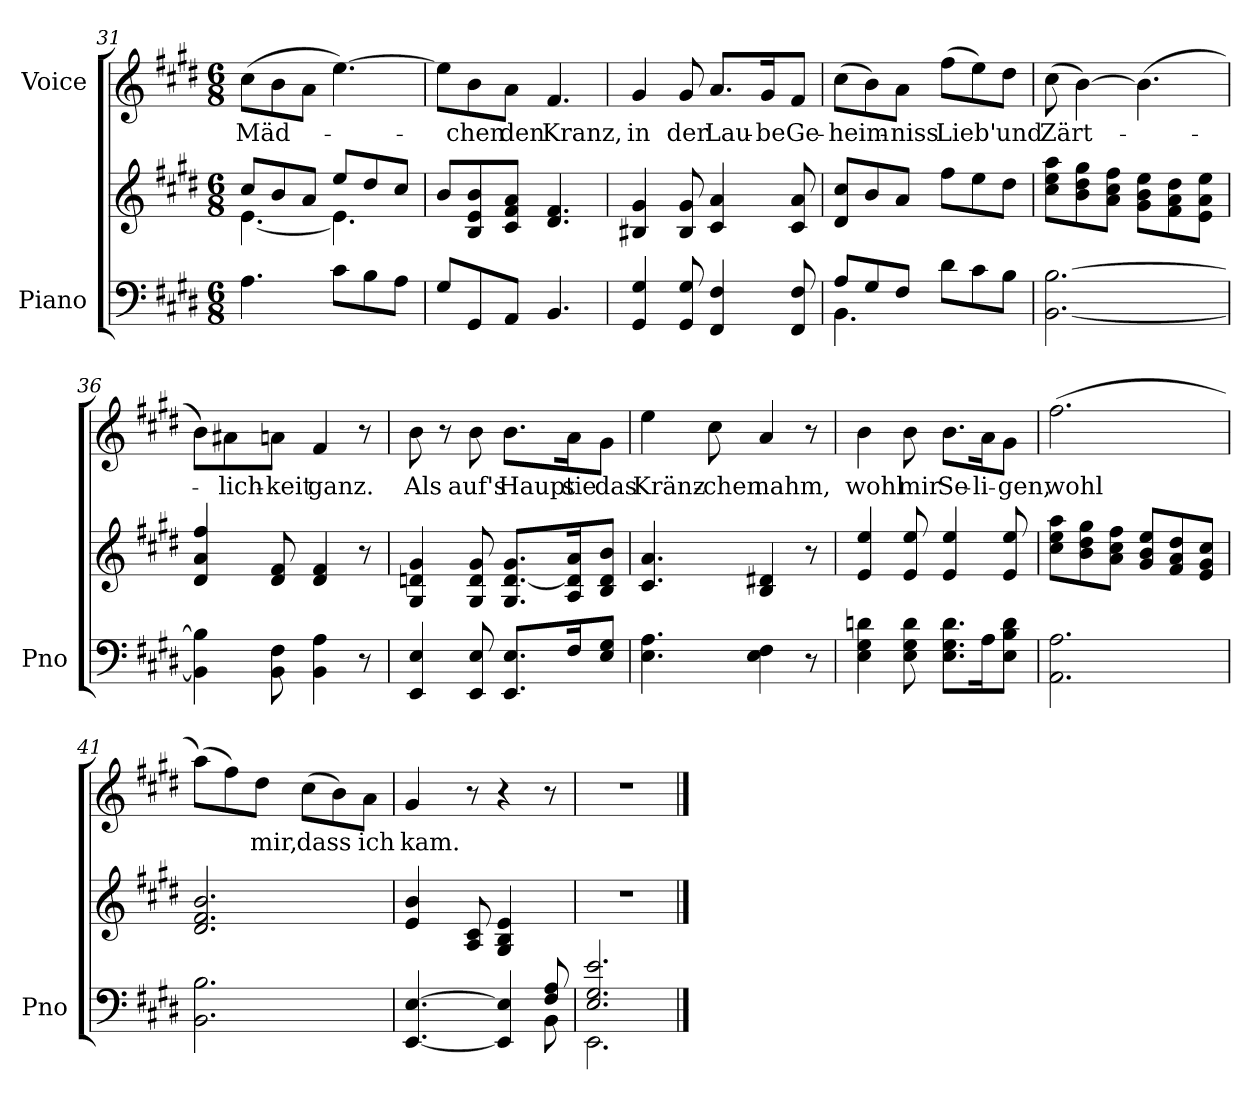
**kern	**kern	**kern	**text
*part2	*part2	*part1	*part1
*staff3	*staff2	*staff1	*staff1
*I"Piano	*	*I"Voice	*
*I'Pno	*	*	*
*clefF4	*clefG2	*clefG2	*
*k[f#c#g#d#]	*k[f#c#g#d#]	*k[f#c#g#d#]	*
*M6/8	*M6/8	*M6/8	*
=31	=31	=31	=31
*	*^	*	*
!	!	!	!	!LO:LY:b
4.A\	8cc#/L	[4.e\	(>8cc#\L	Mäd-
.	8b/	.	8b\	.
.	8a/J	.	8a\J	.
8c#\L	8ee/L	4.e\]	[4.ee\)	.
8B\	8dd#/	.	.	.
8A\J	8cc#/J	.	.	.
*	*v	*v	*	*
!!LO:LB:g=z
=32	=32	=32	=32
8G#/L	8b/L	8ee\L]	.
!	!	!	!LO:LY:b
8GG#/	8B/ 8e/ 8b/	8b\	-chen
!	!	!	!LO:LY:b
8AA/J	8c#/ 8f#/ 8a/J	8a\J	den
!	!	!	!LO:LY:b
4.BB/	4.d#/ 4.f#/	4.f#/	Kranz,
=33	=33	=33	=33
!	!	!	!LO:LY:b
4GG#/ 4G#/	4B#X/ 4g#/	4g#/	in
!	!	!	!LO:LY:b
8GG#/ 8G#/	8B#/ 8g#/	8g#/	der
!	!	!	!LO:LY:b
4FF#/ 4F#/	4c#/ 4a/	8.a/L	Lau-
!	!	!	!LO:LY:b
.	.	16g#/K	-be
!	!	!	!LO:LY:b
8FF#/ 8F#/	8c#/ 8a/	8f#/J	Ge-
=34	=34	=34	=34
*^	*	*	*
!	!	!	!	!LO:LY:b
8A/L	4.BB\	8d#/ 8cc#/L	(>8cc#\L	heim-
8G#/	.	8b/	8b\)	.
!	!	!	!	!LO:LY:b
8F#/J	.	8a/J	8a\J	niss
!	!	!	!	!LO:LY:b
8d#\L	4.ryy	8ff#\L	(>8ff#\L	Lieb'
8c#\	.	8ee\	8ee\)	.
!	!	!	!	!LO:LY:b
8B\J	.	8dd#\J	8dd#\J	und
*v	*v	*	*	*
=35	=35	=35	=35
!	!	!	!LO:LY:b
[2.BB\ [2.B\	8cc#\ 8ee\ 8aa\L	(>8cc#\	Zärt-
.	8b\ 8dd#\ 8gg#\	[4b\)	.
.	8a\ 8cc#\ 8ff#\J	.	.
.	8g#\ 8b\ 8ee\L	(>4.b\]	.
.	8f#\ 8a\ 8dd#\	.	.
.	8e\ 8a\ 8ee\J	.	.
!!LO:LB:g=z
=36	=36	=36	=36
4BB\] 4B\]	4d#/ 4a/ 4ff#/	8b\L)	.
!	!	!	!LO:LY:b
.	.	8a#X\	-lich-
!	!	!	!LO:LY:b
8BB\ 8F#\	8d#/ 8f#/	8an\J	-keit
!	!	!	!LO:LY:b
4BB\ 4A\	4d#/ 4f#/	4f#/	ganz.
8r	8r	8r	.
=37	=37	=37	=37
!	!	!	!LO:LY:b
4EE/ 4E/	4G#/ 4dn/ 4g#/	8b\	Als
.	.	8r	.
!	!	!	!LO:LY:b
8EE/ 8E/	8G#/ 8d/ 8g#/	8b\	auf's
!	!	!	!LO:LY:b
8.EE/ 8.E/L	8.G#/ [8.d/ 8.g#/L	8.b\L	Haupt
!	!	!	!LO:LY:b
16F#/K	16A/ 16d/] 16a/K	16a\K	sie
!	!	!	!LO:LY:b
8E/ 8G#/J	8B/ 8d/ 8b/J	8g#\J	das
=38	=38	=38	=38
!	!	!	!LO:LY:b
4.E\ 4.A\	4.c#/ 4.a/	4ee\	Kränz-
!	!	!	!LO:LY:b
.	.	8cc#\	-chen
!	!	!	!LO:LY:b
4E\ 4F#\	4B/ 4d#X/	4a/	nahm,
8r	8r	8r	.
!!LO:LB:g=z
=39	=39	=39	=39
!	!	!	!LO:LY:b
4E\ 4G#\ 4dn\	4e/ 4ee/	4b\	wohl
!	!	!	!LO:LY:b
8E\ 8G#\ 8d\	8e/ 8ee/	8b\	mir
!	!	!	!LO:LY:b
8.E\ 8.G#\ 8.d\L	4e/ 4ee/	8.b\L	Se-
!	!	!	!LO:LY:b
16A\K	.	16a\K	-li-
!	!	!	!LO:LY:b
8E\ 8B\ 8d\J	8e/ 8ee/	8g#\J	-gen,
=40	=40	=40	=40
!	!	!	!LO:LY:b
2.AA\ 2.A\	8cc#\ 8ee\ 8aa\L	(>2.ff#\	wohl
.	8b\ 8dd#\ 8gg#\	.	.
.	8a\ 8cc#\ 8ff#\J	.	.
.	8g#/ 8b/ 8ee/L	.	.
.	8f#/ 8a/ 8dd#/	.	.
.	8e/ 8g#/ 8cc#/J	.	.
=41	=41	=41	=41
2.BB\ 2.B\	2.d#/ 2.f#/ 2.b/	(>8aa\L)	.
.	.	8ff#\)	.
!	!	!	!LO:LY:b
.	.	8dd#\J	mir,
!	!	!	!LO:LY:b
.	.	(>8cc#\L	dass
.	.	8b\)	.
!	!	!	!LO:LY:b
.	.	8a\J	ich
=42	=42	=42	=42
*^	*	*	*
!	!	!	!	!LO:LY:b
[4.EE/ [4.E/	8ryy	4e/ 4b/	4g#/	kam.
*v	*v	*	*	*
.	8A/ 8c#/	8r	.
4EE/] 4E/]	4G#/ 4B/ 4e/	4r	.
*^	*	*	*
8F#/ 8A/	8BB\	8ryy	8r	.
=43	=43	=43	=43	=43
2.E/ 2.G#/ 2.e/	2.EE\	2.r	2.r	.
*v	*v	*	*	*
==	==	==	==
*-	*-	*-	*-
